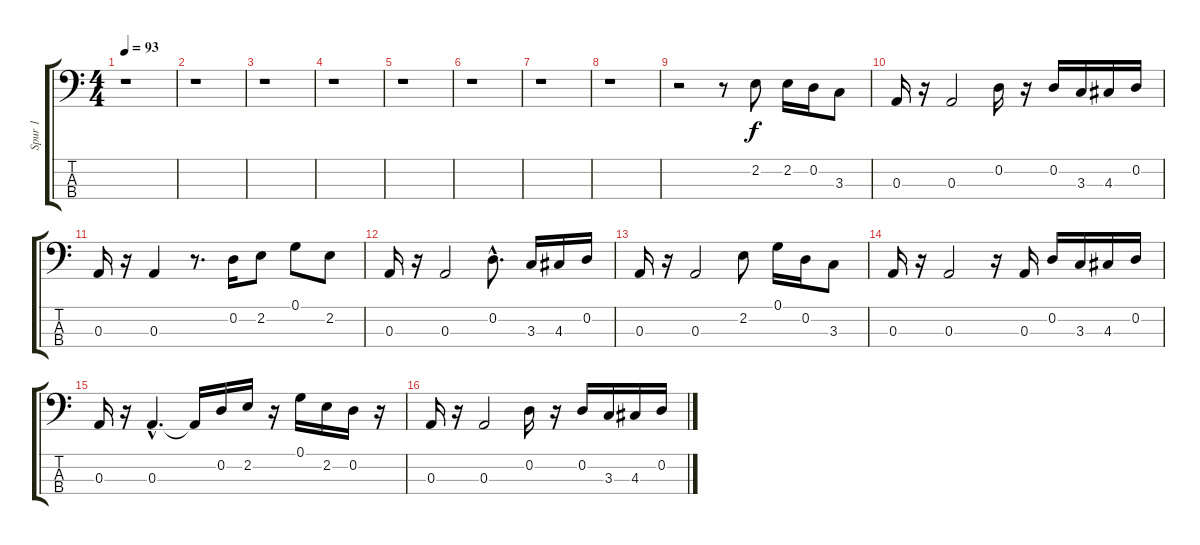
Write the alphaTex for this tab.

\track ("Spur 1" "Spur 1") {instrument electricbassfinger}
\staff {score tabs}
\tuning (G2 D2 A1 E1) {hide}
\ts (4 4)
\tempo 93
\clef f4
\ks c
r.1{dy f instrument electricbassfinger} |
r.1 |
r.1 |
r.1 |
r.1 |
r.1 |
r.1 |
r.1 |
r.2 r.8 2.2.8{volume 10 balance 8} 2.2.16 0.2.16 3.3.8 |
0.3.16 r.16 0.3.2{volume 12} 0.2.16{volume 12} r.16 0.2.16 3.3.16{volume 12} 4.3.16{volume 10} 0.2.16{volume 10} |
0.3.16{volume 10} r.16 0.3.4 r.8{d} 0.2.16{volume 11} 2.2.8 0.1.8 2.2.8 |
0.3.16{volume 11} r.16 0.3.2 0.2{hac}.8{d volume 10} 3.3.16 4.3.16 0.2.16 |
0.3.16 r.16 0.3.2 2.2.8 0.1.16 0.2.16 3.3.8 |
0.3.16 r.16 0.3.2 r.16 0.3.16 0.2.16 3.3.16 4.3.16 0.2.16{balance 8} |
0.3.16 r.16 0.3{hac}.4{d} 0.3{t}.16 0.2.16{balance 8} 2.2.16 r.16 0.1.16 2.2.16 0.2.16 r.16 |
0.3.16 r.16 0.3.2 0.2.16{volume 10} r.16 0.2.16 3.3.16 4.3.16 0.2.16
